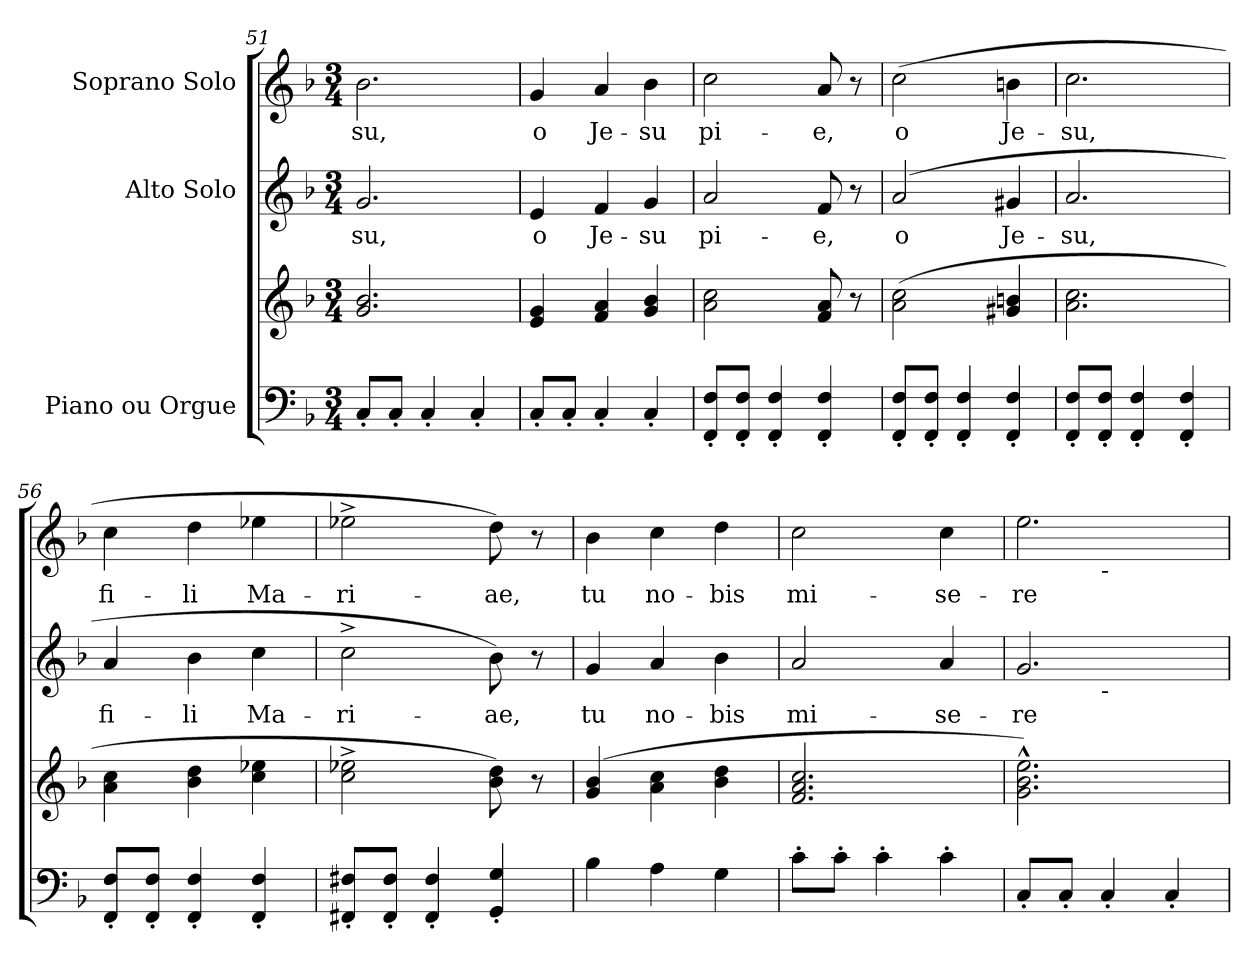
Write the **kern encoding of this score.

**kern	**kern	**kern	**text	**kern	**text
*part3	*part3	*part2	*part2	*part1	*part1
*staff4	*staff3	*staff2	*staff2	*staff1	*staff1
*I"Piano  ou         Orgue	*	*I"Alto Solo	*	*I"Soprano Solo	*
*clefF4	*clefG2	*clefG2	*	*clefG2	*
*k[b-]	*k[b-]	*k[b-]	*	*k[b-]	*
*F:	*F:	*F:	*	*F:	*
*M3/4	*M3/4	*M3/4	*	*M3/4	*
=51	=51	=51	=51	=51	=51
!	!	!	!LO:LY:b:color=#000000	!	!
!	!	!	!	!	!LO:LY:b:color=#000000
8C'i/L	2.gi/ 2.b-i	2.gi/	-su,	2.b-i\	-su,
8C'i/J	.	.	.	.	.
4C'i/	.	.	.	.	.
4C'i/	.	.	.	.	.
=52	=52	=52	=52	=52	=52
!	!	!	!LO:LY:b:color=#000000	!	!
!	!	!	!	!	!LO:LY:b:color=#000000
8C'i/L	4ei/ 4gi	4ei/	o	4gi/	o
8C'i/J	.	.	.	.	.
!	!	!	!LO:LY:b:color=#000000	!	!
!	!	!	!	!	!LO:LY:b:color=#000000
4C'i/	4fi/ 4ai	4fi/	Je-	4ai/	Je-
!	!	!	!LO:LY:b:color=#000000	!	!
!	!	!	!	!	!LO:LY:b:color=#000000
4C'i/	4gi/ 4b-i	4gi/	-su	4b-i\	-su
=53	=53	=53	=53	=53	=53
!	!	!	!LO:LY:b:color=#000000	!	!
!	!	!	!	!	!LO:LY:b:color=#000000
8FFi/' 8Fi'L	2ai\ 2cci	2ai/	pi-	2cci\	pi-
8FFi/' 8Fi'J	.	.	.	.	.
4FFi/' 4Fi'	.	.	.	.	.
!	!	!	!LO:LY:b:color=#000000	!	!
!	!	!	!	!	!LO:LY:b:color=#000000
4FFi/' 4Fi'	8fi/ 8ai	8fi/	-e,	8ai/	-e,
.	8r	8r	.	8r	.
!!LO:LB:g=z
=54	=54	=54	=54	=54	=54
!	!	!	!LO:LY:b:color=#000000	!	!
!	!	!	!	!	!LO:LY:b:color=#000000
8FFi/' 8Fi'L	(2ai\ 2cci	(2ai/	o	(2cci\	o
8FFi/' 8Fi'J	.	.	.	.	.
4FFi/' 4Fi'	.	.	.	.	.
!	!	!	!LO:LY:b:color=#000000	!	!
!	!	!	!	!	!LO:LY:b:color=#000000
4FFi/' 4Fi'	4g#Xi/ 4bni	4g#Xi/	Je-	4bni\	Je-
=55	=55	=55	=55	=55	=55
!	!	!	!LO:LY:b:color=#000000	!	!
!	!	!	!	!	!LO:LY:b:color=#000000
8FFi/' 8Fi'L	2.ai\ 2.cci	2.ai/	-su,	2.cci\	-su,
8FFi/' 8Fi'J	.	.	.	.	.
4FFi/' 4Fi'	.	.	.	.	.
4FFi/' 4Fi'	.	.	.	.	.
=56	=56	=56	=56	=56	=56
!	!	!	!LO:LY:b:color=#000000	!	!
!	!	!	!	!	!LO:LY:b:color=#000000
8FFi/' 8Fi'L	4ai\ 4cci	4ai/	fi-	4cci\	fi-
8FFi/' 8Fi'J	.	.	.	.	.
!	!	!	!LO:LY:b:color=#000000	!	!
!	!	!	!	!	!LO:LY:b:color=#000000
4FFi/' 4Fi'	4b-i\ 4ddi	4b-i\	-li	4ddi\	-li
!	!	!	!LO:LY:b:color=#000000	!	!
!	!	!	!	!	!LO:LY:b:color=#000000
4FFi/' 4Fi'	4cci\ 4ee-Xi	4cci\	Ma-	4ee-Xi\	Ma-
=57	=57	=57	=57	=57	=57
!	!	!	!LO:LY:b:color=#000000	!	!
!	!	!	!	!	!LO:LY:b:color=#000000
8FF#Xi/' 8F#Xi'L	2cci\^ 2ee-Xi^	2cc^i\	-ri-	2ee-X^i\	-ri-
8FF#i/' 8F#i'J	.	.	.	.	.
4FF#i/' 4F#i'	.	.	.	.	.
!	!	!	!LO:LY:b:color=#000000	!	!
!	!	!	!	!	!LO:LY:b:color=#000000
4GGi/' 4Gi'	8b-i\ 8ddi)	8b-i\)	-ae,	8ddi\)	-ae,
.	8r	8r	.	8r	.
=58	=58	=58	=58	=58	=58
!	!	!	!LO:LY:b:color=#000000	!	!
!	!	!	!	!	!LO:LY:b:color=#000000
4B-i\	(4gi/ 4b-i	4gi/	tu	4b-i\	tu
!	!	!	!LO:LY:b:color=#000000	!	!
!	!	!	!	!	!LO:LY:b:color=#000000
4Ai\	4ai\ 4cci	4ai/	no-	4cci\	no-
!	!	!	!LO:LY:b:color=#000000	!	!
!	!	!	!	!	!LO:LY:b:color=#000000
4Gi\	4b-i\ 4ddi	4b-i\	-bis	4ddi\	-bis
=59	=59	=59	=59	=59	=59
!	!	!	!LO:LY:b:color=#000000	!	!
!	!	!	!	!	!LO:LY:b:color=#000000
8c'i\L	2.fi/ 2.ai 2.cci	2ai/	mi-	2cci\	mi-
8c'i\J	.	.	.	.	.
4c'i\	.	.	.	.	.
!	!	!	!LO:LY:b:color=#000000	!	!
!	!	!	!	!	!LO:LY:b:color=#000000
4c'i\	.	4ai/	-se-	4cci\	-se-
=60	=60	=60	=60	=60	=60
!	!	!	!LO:LY:b:color=#000000	!	!
!	!	!	!	!	!LO:LY:b:color=#000000
*	*	*^	*	*^	*
8C'i/L	2.gi\^^ 2.b-i^^ 2.eei^^)	2.gi/	4ryy	-re-	2.eei\	4ryy	-re-
8C'i/J	.	.	.	.	.	.	.
!	!	!	!	!	!	!LO:TX:b:t=-	!
!	!	!	!LO:TX:b:t=-	!	!	!	!
4C'i/	.	.	2ryy	.	.	2ryy	.
4C'i/	.	.	.	.	.	.	.
*	*	*v	*v	*	*	*	*
*	*	*	*	*v	*v	*
=	=	=	=	=	=
*-	*-	*-	*-	*-	*-
